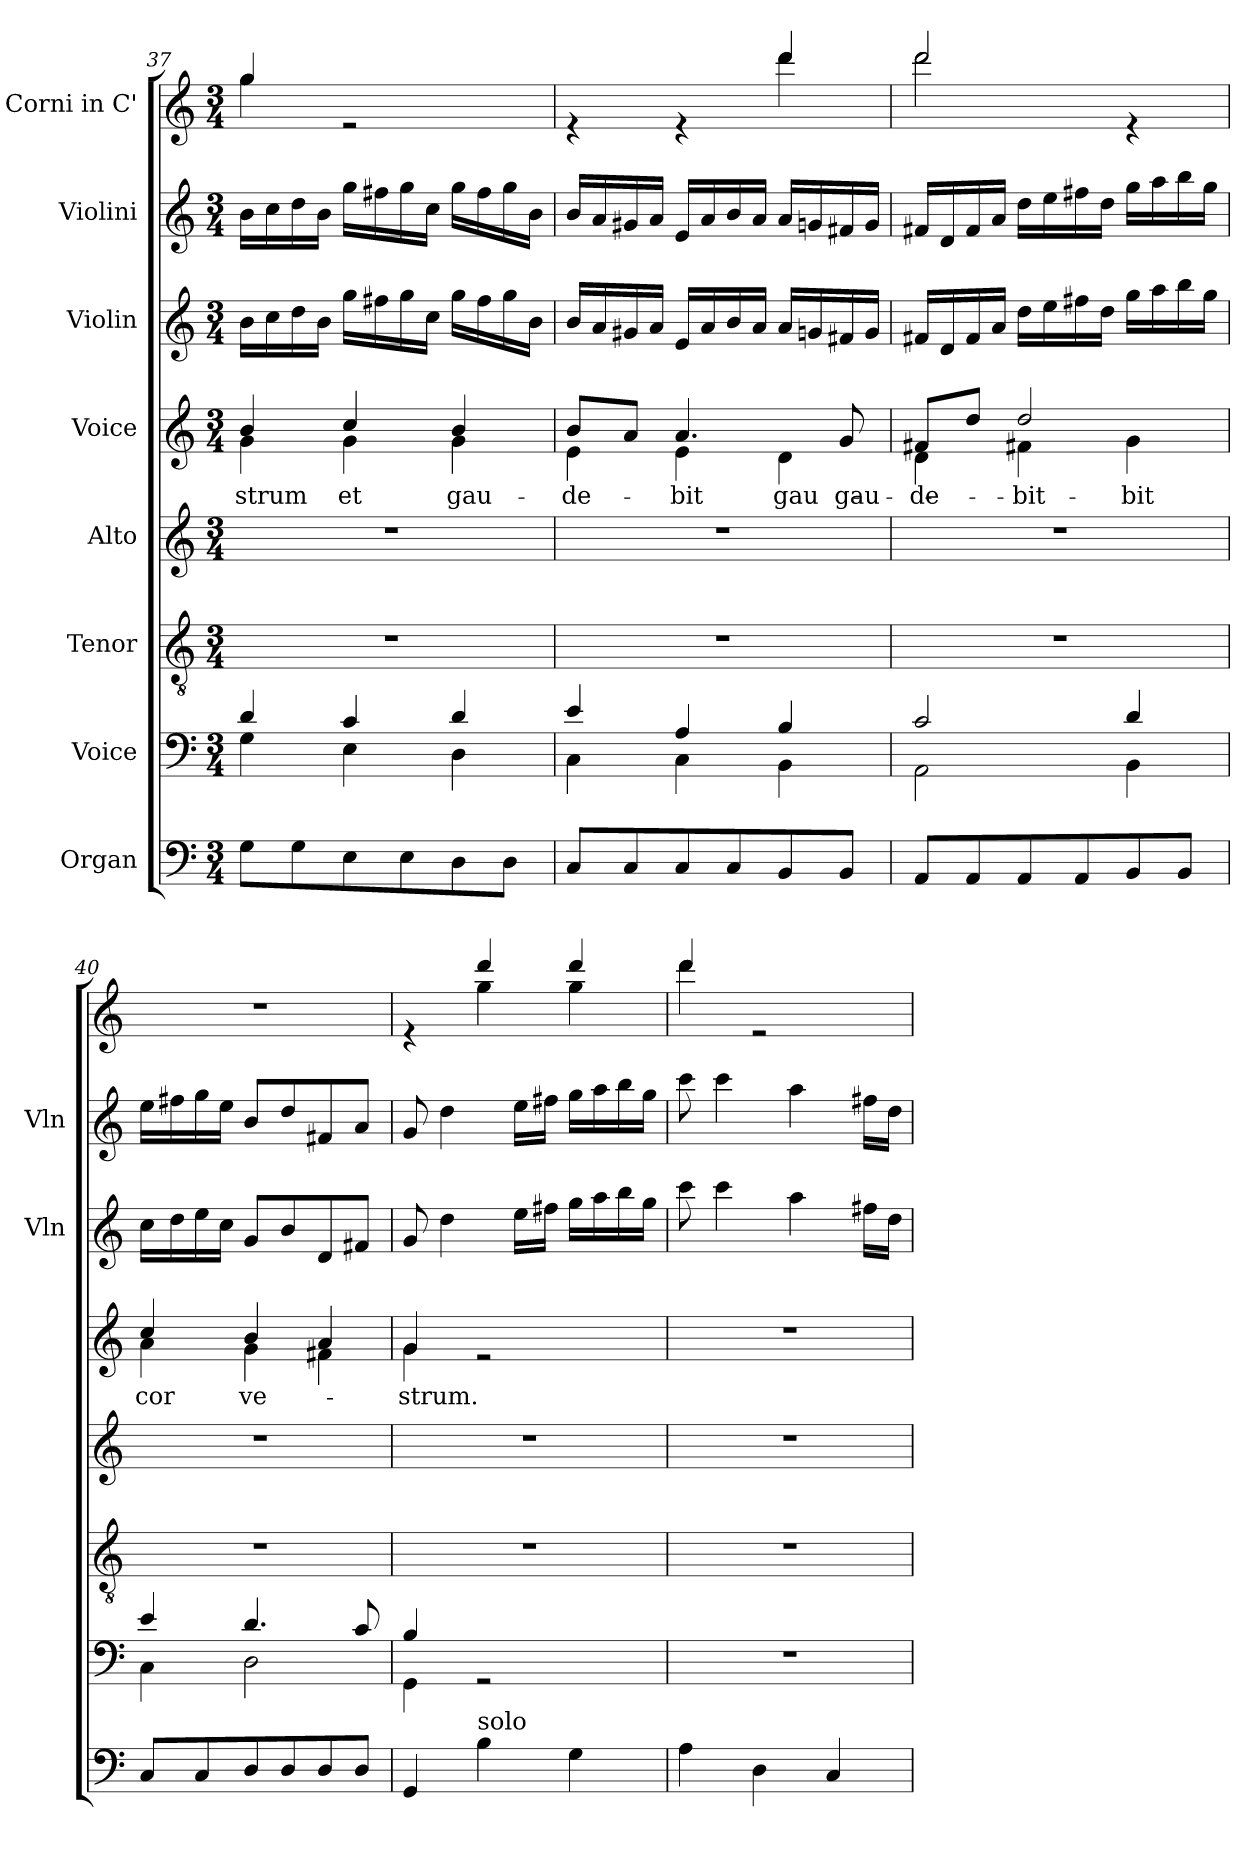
**kern	**kern	**kern	**kern	**kern	**text	**kern	**kern	**kern
*part8	*part7	*part6	*part5	*part4	*part4	*part3	*part2	*part1
*staff8	*staff7	*staff6	*staff5	*staff4	*staff4	*staff3	*staff2	*staff1
*I"Organ	*I"Voice	*I"Tenor	*I"Alto	*I"Voice	*	*I"Violin	*I"Violini	*I"Corni in C'
*	*	*	*	*	*	*I'Vln	*I'Vln	*
*clefF4	*clefF4	*clefGv2	*clefG2	*clefG2	*	*clefG2	*clefG2	*clefG2
*	*	*	*	*	*	*	*	*ITrd7c12
*k[]	*k[]	*k[]	*k[]	*k[]	*	*k[]	*k[]	*k[]
*M3/4	*M3/4	*M3/4	*M3/4	*M3/4	*	*M3/4	*M3/4	*M3/4
=37	=37	=37	=37	=37	=37	=37	=37	=37
*	*^	*	*	*	*	*	*	*
!	!	!	!	!	!	!LO:LY:b	!	!	!
*	*	*	*	*	*^	*	*	*	*^
8G\L	4d/	4G\	2.r	2.r	4b/	4g\	strum	16b\LL	16b\LL	4g/	4g\
.	.	.	.	.	.	.	.	16cc\	16cc\	.	.
8G\	.	.	.	.	.	.	.	16dd\	16dd\	.	.
.	.	.	.	.	.	.	.	16b\JJ	16b\JJ	.	.
!	!	!	!	!	!	!	!LO:LY:b	!	!	!	!
8E\	4c/	4E\	.	.	4cc/	4g\	et	16gg\LL	16gg\LL	2re	2ryy
.	.	.	.	.	.	.	.	16ff#X\	16ff#X\	.	.
8E\	.	.	.	.	.	.	.	16gg\	16gg\	.	.
.	.	.	.	.	.	.	.	16cc\JJ	16cc\JJ	.	.
!	!	!	!	!	!	!	!LO:LY:b	!	!	!	!
8D\	4d/	4D\	.	.	4b/	4g\	gau-	16gg\LL	16gg\LL	.	.
.	.	.	.	.	.	.	.	16ff#\	16ff#\	.	.
8D\J	.	.	.	.	.	.	.	16gg\	16gg\	.	.
.	.	.	.	.	.	.	.	16b\JJ	16b\JJ	.	.
=38	=38	=38	=38	=38	=38	=38	=38	=38	=38	=38	=38
!	!	!	!	!	!	!	!LO:LY:b	!	!	!	!
8C/L	4e/	4C\	2.r	2.r	8b/L	4e\	-de-	16b/LL	16b/LL	4re	2ryy
.	.	.	.	.	.	.	.	16a/	16a/	.	.
8C/	.	.	.	.	8a/J	.	.	16g#X/	16g#X/	.	.
.	.	.	.	.	.	.	.	16a/JJ	16a/JJ	.	.
!	!	!	!	!	!	!	!LO:LY:b	!	!	!	!
8C/	4A/	4C\	.	.	4.a/	4e\	-bit	16e/LL	16e/LL	4re	.
.	.	.	.	.	.	.	.	16a/	16a/	.	.
8C/	.	.	.	.	.	.	.	16b/	16b/	.	.
.	.	.	.	.	.	.	.	16a/JJ	16a/JJ	.	.
!	!	!	!	!	!	!	!LO:LY:b	!	!	!	!
8BB/	4B/	4BB\	.	.	.	4d\	gau-	16a/LL	16a/LL	4dd/	4dd\
.	.	.	.	.	.	.	.	16gn/	16gn/	.	.
!	!	!	!	!	!	!	!LO:LY:b	!	!	!	!
8BB/J	.	.	.	.	8g/	.	gau-	16f#X/	16f#X/	.	.
.	.	.	.	.	.	.	.	16g/JJ	16g/JJ	.	.
!!LO:PB:g=z	!!
=39	=39	=39	=39	=39	=39	=39	=39	=39	=39	=39	=39
!	!	!	!	!	!	!	!LO:LY:b	!	!	!	!
!	!	!	!	!	!	!	!LO:LY:b	!	!	!	!
8AA/L	2c/	2AA\	2.r	2.r	8f#X/L	4d\	-de-	16f#X/LL	16f#X/LL	2dd/	2dd\
.	.	.	.	.	.	.	.	16d/	16d/	.	.
8AA/	.	.	.	.	8dd/J	.	.	16f#/	16f#/	.	.
.	.	.	.	.	.	.	.	16a/JJ	16a/JJ	.	.
!	!	!	!	!	!	!	!LO:LY:b	!	!	!	!
8AA/	.	.	.	.	2dd/	4f#X\	-bit	16dd\LL	16dd\LL	.	.
.	.	.	.	.	.	.	.	16ee\	16ee\	.	.
8AA/	.	.	.	.	.	.	.	16ff#X\	16ff#X\	.	.
.	.	.	.	.	.	.	.	16dd\JJ	16dd\JJ	.	.
!	!	!	!	!	!	!	!LO:LY:b	!	!	!	!
8BB/	4d/	4BB\	.	.	.	4g\	-bit	16gg\LL	16gg\LL	4re	4ryy
.	.	.	.	.	.	.	.	16aa\	16aa\	.	.
8BB/J	.	.	.	.	.	.	.	16bb\	16bb\	.	.
.	.	.	.	.	.	.	.	16gg\JJ	16gg\JJ	.	.
*	*	*	*	*	*	*	*	*	*	*v	*v
=40	=40	=40	=40	=40	=40	=40	=40	=40	=40	=40
!	!	!	!	!	!	!	!LO:LY:b	!	!	!
8C/L	4e/	4C\	2.r	2.r	4cc/	4a\	cor	16cc\LL	16ee\LL	2.r
.	.	.	.	.	.	.	.	16dd\	16ff#X\	.
8C/	.	.	.	.	.	.	.	16ee\	16gg\	.
.	.	.	.	.	.	.	.	16cc\JJ	16ee\JJ	.
!	!	!	!	!	!	!	!LO:LY:b	!	!	!
8D/	4.d/	2D\	.	.	4b/	4g\	ve-	8g/L	8b/L	.
8D/	.	.	.	.	.	.	.	8b/	8dd/	.
8D/	.	.	.	.	4a/	4f#X\	.	8d/	8f#X/	.
8D/J	8c/	.	.	.	.	.	.	8f#X/J	8a/J	.
=41	=41	=41	=41	=41	=41	=41	=41	=41	=41	=41
!	!	!	!	!	!	!	!LO:LY:b	!	!	!
*	*	*	*	*	*	*	*	*	*	*^
4GG/	4B/	4GG\	2.r	2.r	4g/	4g\	-strum.	8g/	8g/	4re	4ryy
.	.	.	.	.	.	.	.	4dd\	4dd\	.	.
!LO:TX:a:t=solo	!	!	!	!	!	!	!	!	!	!	!
4B\	2rGG	2ryy	.	.	2re	2ryy	.	.	.	4dd/	4g\
.	.	.	.	.	.	.	.	16ee\LL	16ee\LL	.	.
.	.	.	.	.	.	.	.	16ff#X\JJ	16ff#X\JJ	.	.
4G\	.	.	.	.	.	.	.	16gg\LL	16gg\LL	4dd/	4g\
.	.	.	.	.	.	.	.	16aa\	16aa\	.	.
.	.	.	.	.	.	.	.	16bb\	16bb\	.	.
.	.	.	.	.	.	.	.	16gg\JJ	16gg\JJ	.	.
*	*v	*v	*	*	*v	*v	*	*	*	*	*
=42	=42	=42	=42	=42	=42	=42	=42	=42	=42
4A\	2.r	2.r	2.r	2.r	.	8ccc\	8ccc\	4dd/	4dd\
.	.	.	.	.	.	4ccc\	4ccc\	.	.
4D\	.	.	.	.	.	.	.	2re	2ryy
.	.	.	.	.	.	4aa\	4aa\	.	.
4C/	.	.	.	.	.	.	.	.	.
.	.	.	.	.	.	16ff#X\LL	16ff#X\LL	.	.
.	.	.	.	.	.	16dd\JJ	16dd\JJ	.	.
*	*	*	*	*	*	*	*	*v	*v
=	=	=	=	=	=	=	=	=
*-	*-	*-	*-	*-	*-	*-	*-	*-
